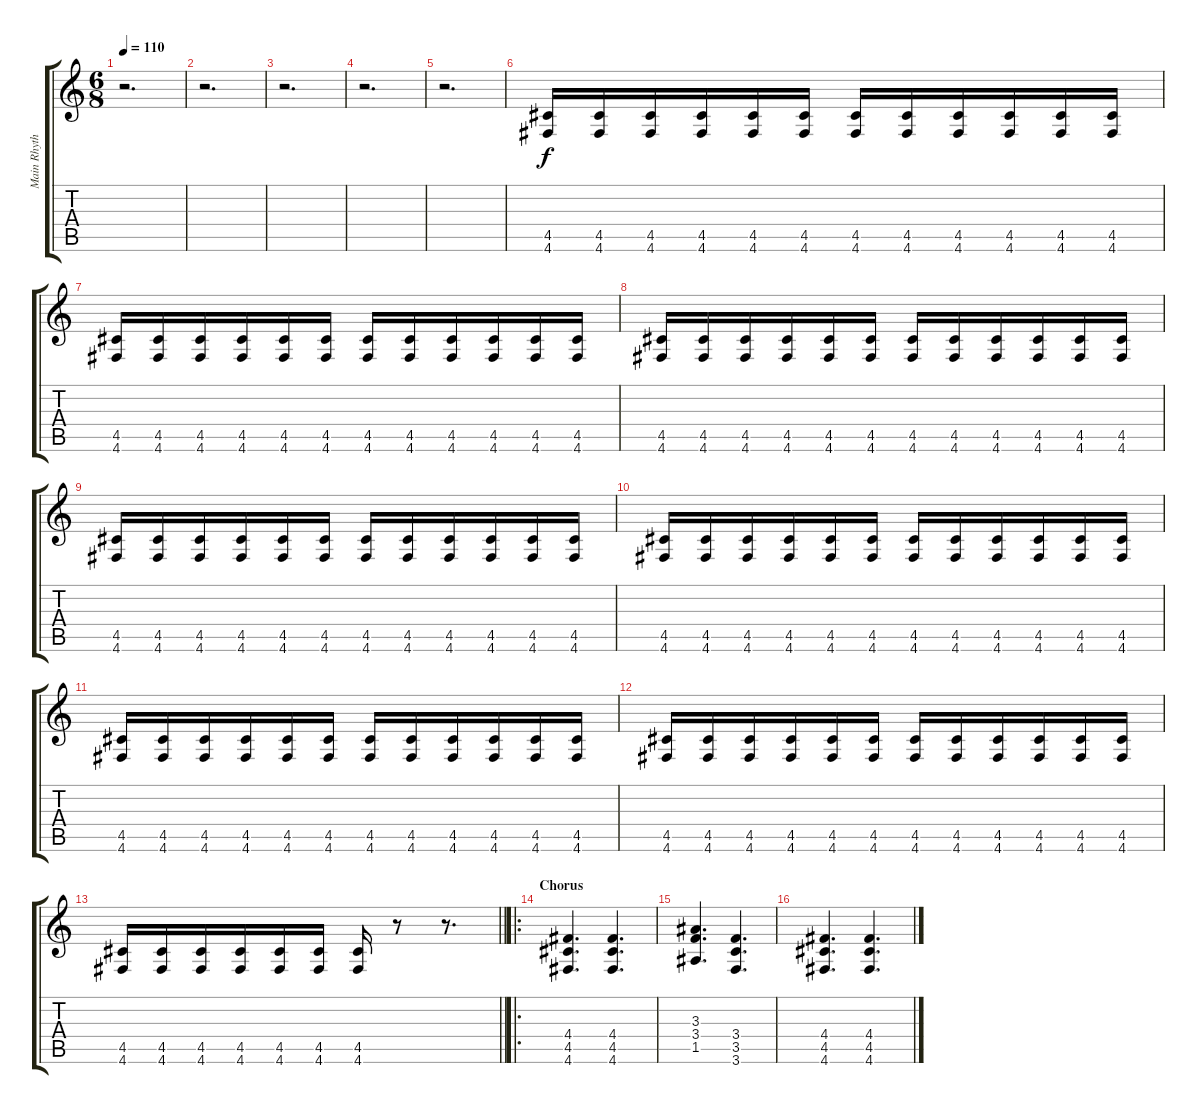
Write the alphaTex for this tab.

\track ("Main Rhythm" "Main Rhyth") {instrument distortionguitar}
\staff {score tabs}
\tuning (E4 B3 G3 D3 A2 D2) {hide}
\ts (6 8)
\tempo 110
\clef g2
\ks c
r.2{d dy f} |
r.2{d} |
r.2{d} |
r.2{d} |
r.2{d} |
(4.5 4.6).16 (4.5 4.6).16 (4.5 4.6).16 (4.5 4.6).16 (4.5 4.6).16 (4.5 4.6).16 (4.5 4.6).16 (4.5 4.6).16 (4.5 4.6).16 (4.5 4.6).16 (4.5 4.6).16 (4.5 4.6).16 |
(4.5 4.6).16 (4.5 4.6).16 (4.5 4.6).16 (4.5 4.6).16 (4.5 4.6).16 (4.5 4.6).16 (4.5 4.6).16 (4.5 4.6).16 (4.5 4.6).16 (4.5 4.6).16 (4.5 4.6).16 (4.5 4.6).16 |
(4.5 4.6).16 (4.5 4.6).16 (4.5 4.6).16 (4.5 4.6).16 (4.5 4.6).16 (4.5 4.6).16 (4.5 4.6).16 (4.5 4.6).16 (4.5 4.6).16 (4.5 4.6).16 (4.5 4.6).16 (4.5 4.6).16 |
(4.5 4.6).16 (4.5 4.6).16 (4.5 4.6).16 (4.5 4.6).16 (4.5 4.6).16 (4.5 4.6).16 (4.5 4.6).16 (4.5 4.6).16 (4.5 4.6).16 (4.5 4.6).16 (4.5 4.6).16 (4.5 4.6).16 |
(4.5 4.6).16 (4.5 4.6).16 (4.5 4.6).16 (4.5 4.6).16 (4.5 4.6).16 (4.5 4.6).16 (4.5 4.6).16 (4.5 4.6).16 (4.5 4.6).16 (4.5 4.6).16 (4.5 4.6).16 (4.5 4.6).16 |
(4.5 4.6).16 (4.5 4.6).16 (4.5 4.6).16 (4.5 4.6).16 (4.5 4.6).16 (4.5 4.6).16 (4.5 4.6).16 (4.5 4.6).16 (4.5 4.6).16 (4.5 4.6).16 (4.5 4.6).16 (4.5 4.6).16 |
(4.5 4.6).16 (4.5 4.6).16 (4.5 4.6).16 (4.5 4.6).16 (4.5 4.6).16 (4.5 4.6).16 (4.5 4.6).16 (4.5 4.6).16 (4.5 4.6).16 (4.5 4.6).16 (4.5 4.6).16 (4.5 4.6).16 |
\barLineRight lightlight
(4.5 4.6).16 (4.5 4.6).16 (4.5 4.6).16 (4.5 4.6).16 (4.5 4.6).16 (4.5 4.6).16 (4.5 4.6).16 r.8 r.8{d} |
\ro
\section ("" "Chorus")
(4.4 4.5 4.6).4{d} (4.4 4.5 4.6).4{d} |
(3.3 3.4 1.5).4{d} (3.4 3.5 3.6).4{d} |
(4.4 4.5 4.6).4{d} (4.4 4.5 4.6).4{d}
